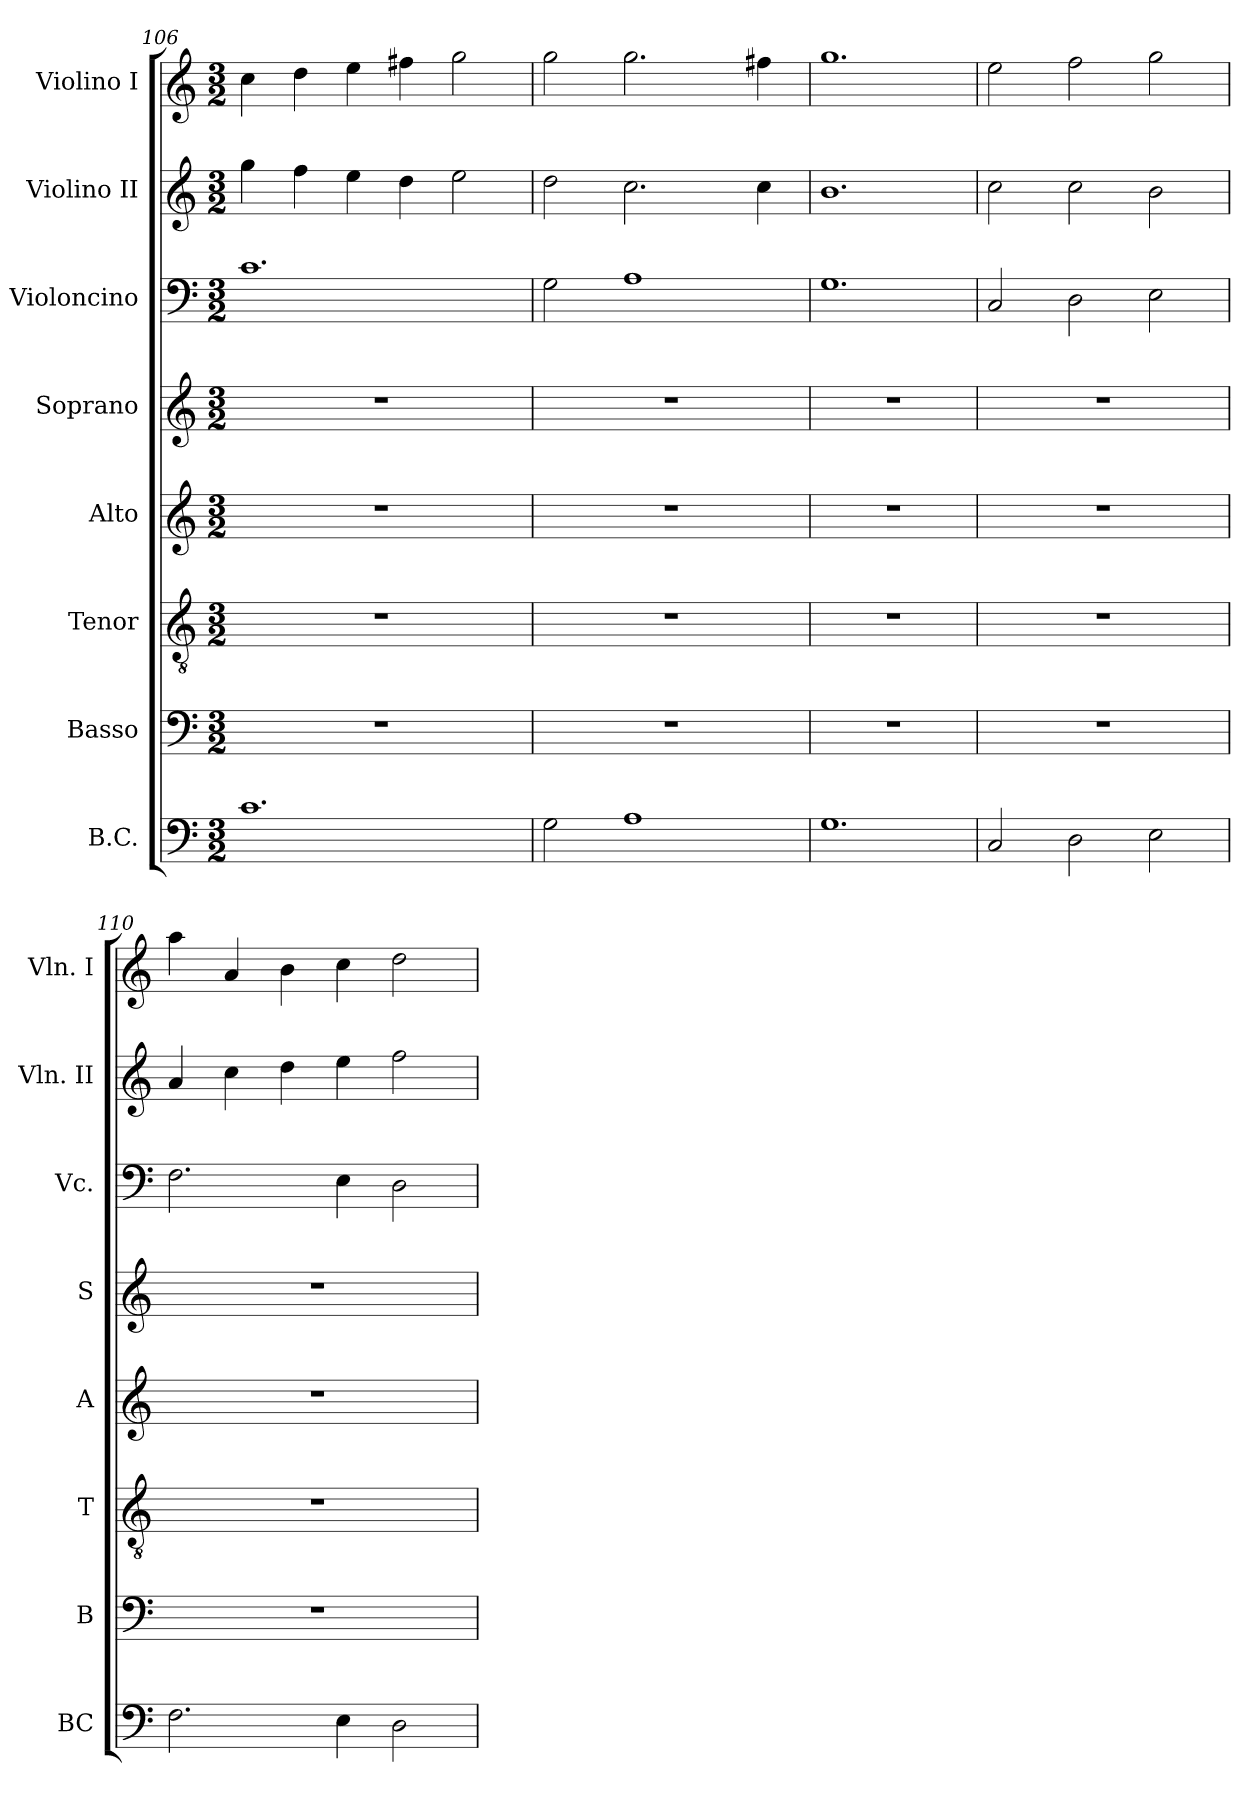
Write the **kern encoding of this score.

**kern	**kern	**kern	**kern	**kern	**kern	**kern	**kern
*part8	*part7	*part6	*part5	*part4	*part3	*part2	*part1
*staff8	*staff7	*staff6	*staff5	*staff4	*staff3	*staff2	*staff1
*I"B.C.	*I"Basso	*I"Tenor	*I"Alto	*I"Soprano	*I"Violoncino	*I"Violino II	*I"Violino I
*I'BC	*I'B	*I'T	*I'A	*I'S	*I'Vc.	*I'Vln. II	*I'Vln. I
*clefF4	*clefF4	*clefGv2	*clefG2	*clefG2	*clefF4	*clefG2	*clefG2
*k[]	*k[]	*k[]	*k[]	*k[]	*k[]	*k[]	*k[]
*C:	*C:	*C:	*C:	*C:	*C:	*C:	*C:
*M3/2	*M3/2	*M3/2	*M3/2	*M3/2	*M3/2	*M3/2	*M3/2
=106	=106	=106	=106	=106	=106	=106	=106
1.c	1.r	1.r	1.r	1.r	1.c	4gg\	4cc\
.	.	.	.	.	.	4ff\	4dd\
.	.	.	.	.	.	4ee\	4ee\
.	.	.	.	.	.	4dd\	4ff#X\
.	.	.	.	.	.	2ee\	2gg\
!!LO:LB:g=z
=107	=107	=107	=107	=107	=107	=107	=107
*^	*	*	*	*	*	*	*
2G\	2ryy	1.r	1.r	1.r	1.r	2G\	2dd\	2gg\
1A	2ryy	.	.	.	.	1A	2.cc\	2.gg\
.	4ryy	.	.	.	.	.	.	.
.	4ryy	.	.	.	.	.	4cc\	4ff#X\
*v	*v	*	*	*	*	*	*	*
=108	=108	=108	=108	=108	=108	=108	=108
1.G	1.r	1.r	1.r	1.r	1.G	1.b	1.gg
=109	=109	=109	=109	=109	=109	=109	=109
2C/	1.r	1.r	1.r	1.r	2C/	2cc\	2ee\
2D\	.	.	.	.	2D\	2cc\	2ff\
2E\	.	.	.	.	2E\	2b\	2gg\
=110	=110	=110	=110	=110	=110	=110	=110
2.F\	1.r	1.r	1.r	1.r	2.F\	4a/	4aa\
.	.	.	.	.	.	4cc\	4a/
.	.	.	.	.	.	4dd\	4b\
4E\	.	.	.	.	4E\	4ee\	4cc\
2D\	.	.	.	.	2D\	2ff\	2dd\
=	=	=	=	=	=	=	=
*-	*-	*-	*-	*-	*-	*-	*-
